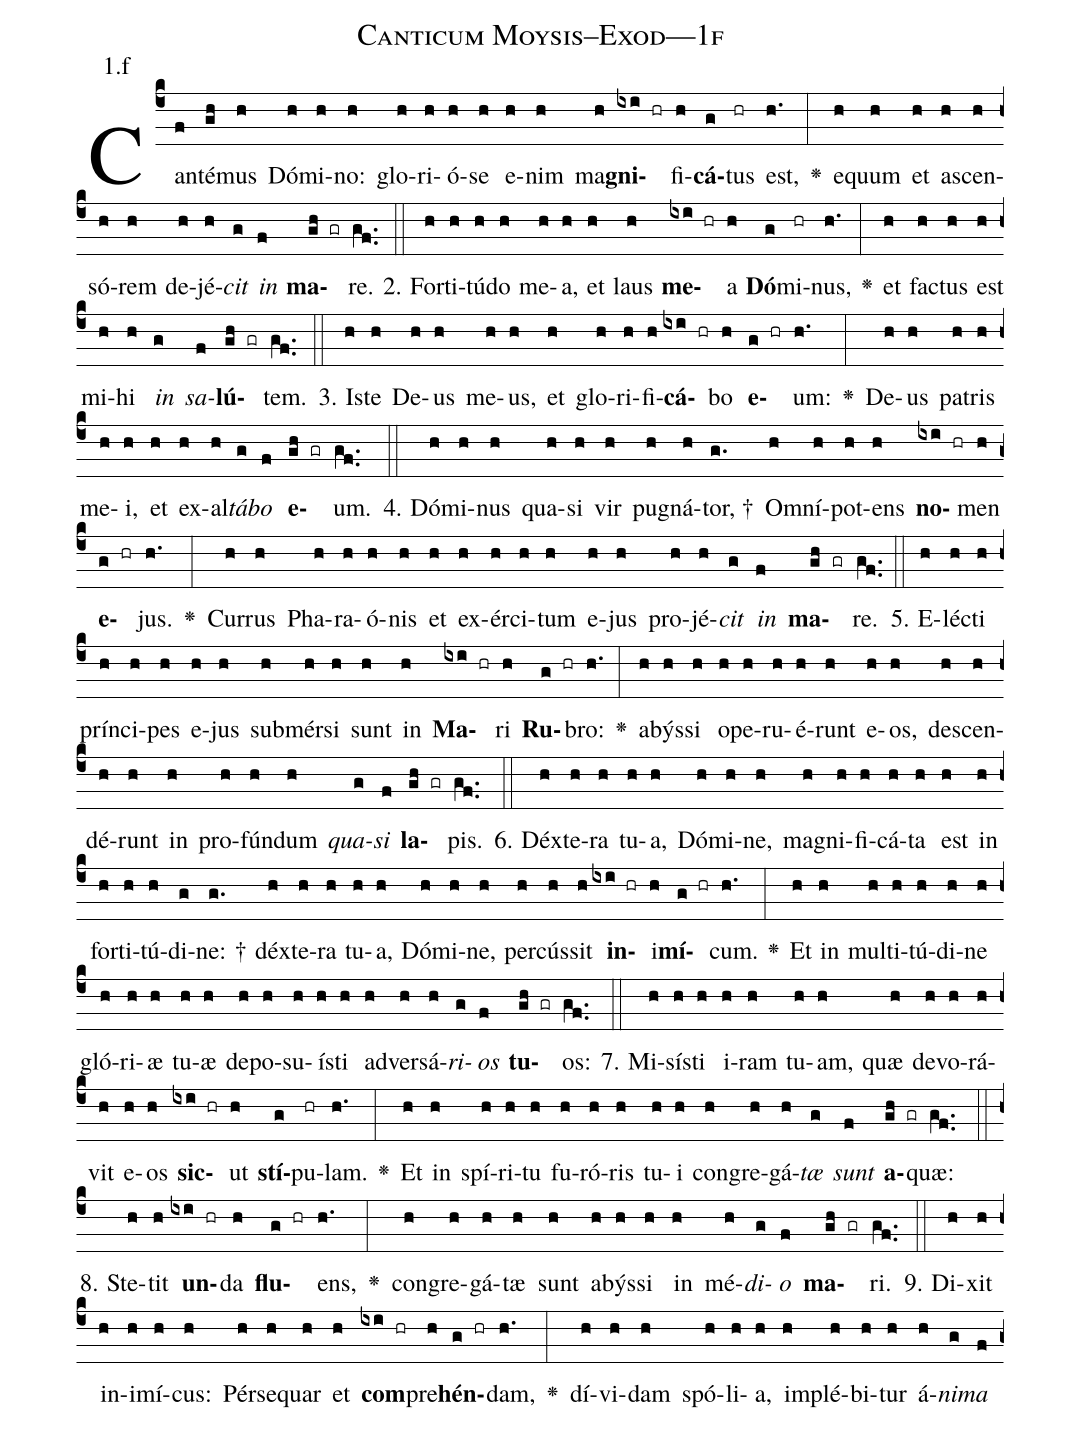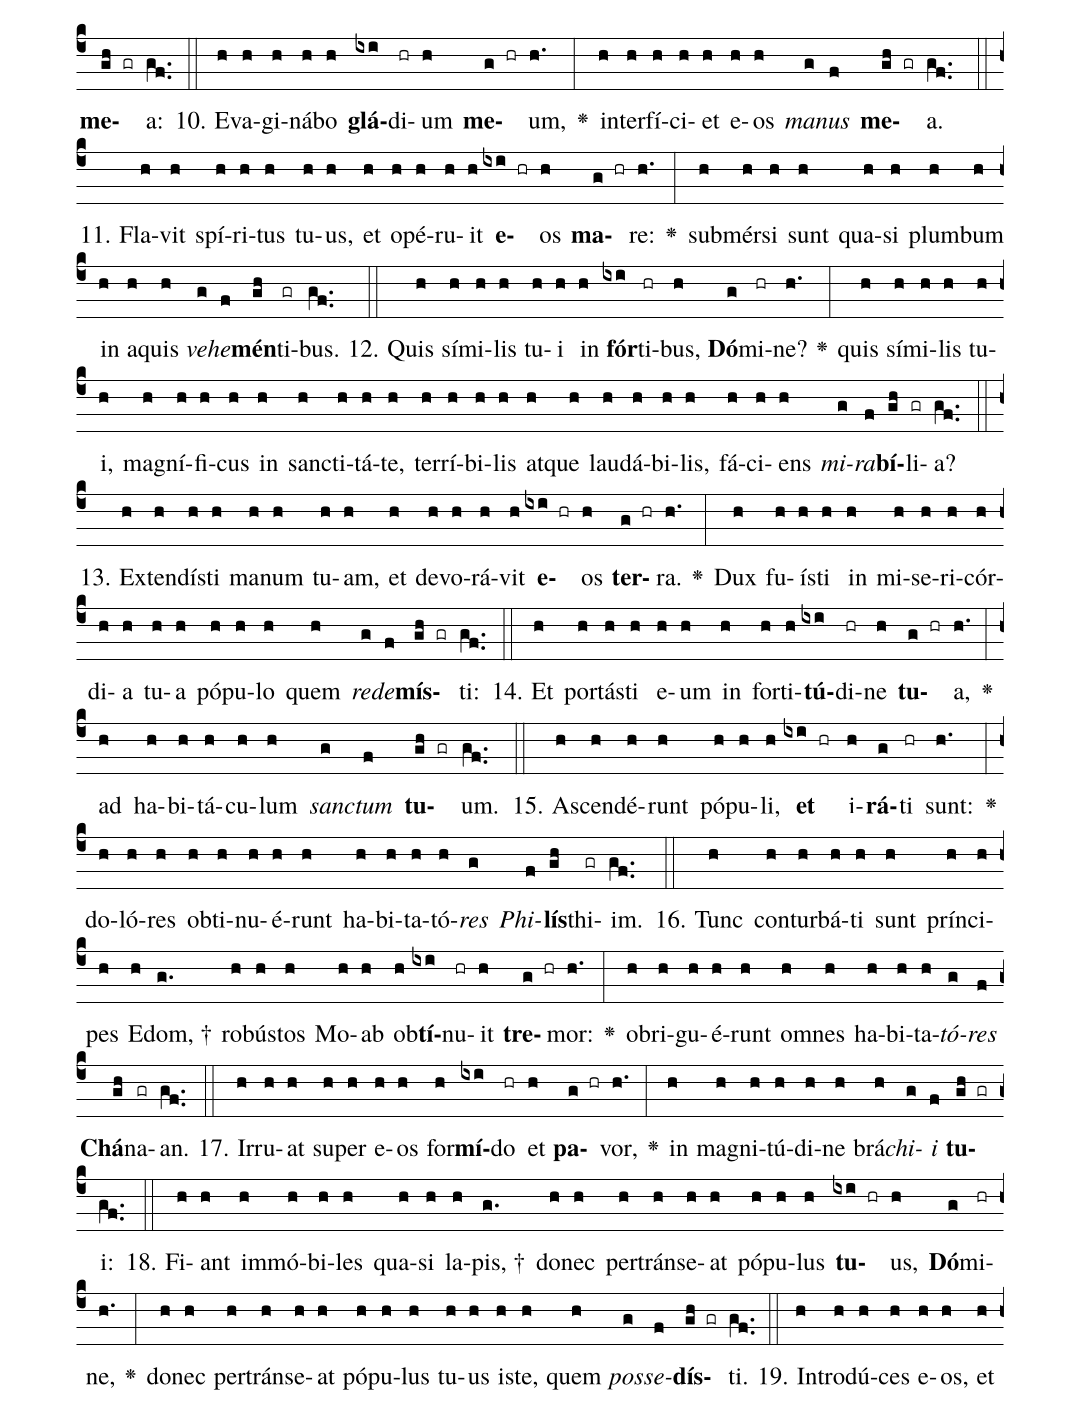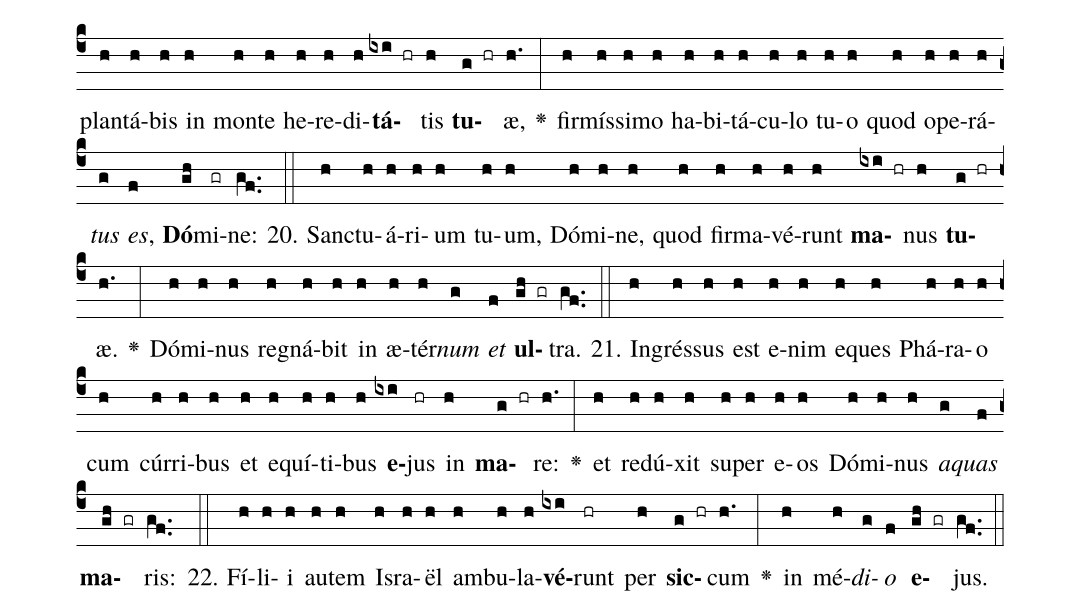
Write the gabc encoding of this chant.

name: Canticum Moysis--Exod---1f;
annotation: 1.f;
%%
(c4)Can(f)té(gh)mus(h) Dó(h)mi(h)no:(h) glo(h)ri(h)ó(h)se(h) e(h)nim(h) ma(h)<b>gni</b>(ixi hr)fi(h)<b>cá</b>(g)tus(hr) est,(h.) <v>\greheightstar</v>(:) e(h)quum(h) et(h) a(h)scen(h)só(h)rem(h) de(h)jé(h)<i>cit</i>(g) <i>in</i>(f) <b>ma</b>(gh gr)re.(gf..) (::)
2. For(h)ti(h)tú(h)do(h) me(h)a,(h) et(h) laus(h) <b>me</b>(ixi hr)a(h) <b>Dó</b>(g)mi(hr)nus,(h.) <v>\greheightstar</v>(:) et(h) fac(h)tus(h) est(h) mi(h)hi(h) <i>in</i>(g) <i>sa</i>(f)<b>lú</b>(gh gr)tem.(gf..) (::)
3. Is(h)te(h) De(h)us(h) me(h)us,(h) et(h) glo(h)ri(h)fi(h)<b>cá</b>(ixi hr)bo(h) <b>e</b>(g hr)um:(h.) <v>\greheightstar</v>(:) De(h)us(h) pa(h)tris(h) me(h)i,(h) et(h) ex(h)al(h)<i>tá</i>(g)<i>bo</i>(f) <b>e</b>(gh gr)um.(gf..) (::)
4. Dó(h)mi(h)nus(h) qua(h)si(h) vir(h) pu(h)gná(h)tor, †(g.) Om(h)ní(h)pot(h)ens(h) <b>no</b>(ixi hr)men(h) <b>e</b>(g hr)jus.(h.) <v>\greheightstar</v>(:) Cur(h)rus(h) Pha(h)ra(h)ó(h)nis(h) et(h) ex(h)ér(h)ci(h)tum(h) e(h)jus(h) pro(h)jé(h)<i>cit</i>(g) <i>in</i>(f) <b>ma</b>(gh gr)re.(gf..) (::)
5. E(h)léc(h)ti(h) prín(h)ci(h)pes(h) e(h)jus(h) sub(h)mér(h)si(h) sunt(h) in(h) <b>Ma</b>(ixi hr)ri(h) <b>Ru</b>(g hr)bro:(h.) <v>\greheightstar</v>(:) a(h)býs(h)si(h) o(h)pe(h)ru(h)é(h)runt(h) e(h)os,(h) de(h)scen(h)dé(h)runt(h) in(h) pro(h)fún(h)dum(h) <i>qua</i>(g)<i>si</i>(f) <b>la</b>(gh gr)pis.(gf..) (::)
6. Déx(h)te(h)ra(h) tu(h)a,(h) Dó(h)mi(h)ne,(h) ma(h)gni(h)fi(h)cá(h)ta(h) est(h) in(h) for(h)ti(h)tú(h)di(g)ne: †(g.) déx(h)te(h)ra(h) tu(h)a,(h) Dó(h)mi(h)ne,(h) per(h)cús(h)sit(h) <b>in</b>(ixi hr)i(h)<b>mí</b>(g hr)cum.(h.) <v>\greheightstar</v>(:) Et(h) in(h) mul(h)ti(h)tú(h)di(h)ne(h) gló(h)ri(h)æ(h) tu(h)æ(h) de(h)po(h)su(h)ís(h)ti(h) ad(h)ver(h)sá(h)<i>ri</i>(g)<i>os</i>(f) <b>tu</b>(gh gr)os:(gf..) (::)
7. Mi(h)sís(h)ti(h) i(h)ram(h) tu(h)am,(h) quæ(h) de(h)vo(h)rá(h)vit(h) e(h)os(h) <b>sic</b>(ixi hr)ut(h) <b>stí</b>(g)pu(hr)lam.(h.) <v>\greheightstar</v>(:) Et(h) in(h) spí(h)ri(h)tu(h) fu(h)ró(h)ris(h) tu(h)i(h) con(h)gre(h)gá(h)<i>tæ</i>(g) <i>sunt</i>(f) <b>a</b>(gh gr)quæ:(gf..) (::)
8. Ste(h)tit(h) <b>un</b>(ixi hr)da(h) <b>flu</b>(g hr)ens,(h.) <v>\greheightstar</v>(:) con(h)gre(h)gá(h)tæ(h) sunt(h) a(h)býs(h)si(h) in(h) mé(h)<i>di</i>(g)<i>o</i>(f) <b>ma</b>(gh gr)ri.(gf..) (::)
9. Di(h)xit(h) in(h)i(h)mí(h)cus:(h) Pér(h)se(h)quar(h) et(h) <b>com</b>(ixi hr)pre(h)<b>hén</b>(g hr)dam,(h.) <v>\greheightstar</v>(:) dí(h)vi(h)dam(h) spó(h)li(h)a,(h) im(h)plé(h)bi(h)tur(h) á(h)<i>ni</i>(g)<i>ma</i>(f) <b>me</b>(gh gr)a:(gf..) (::)
10. E(h)va(h)gi(h)ná(h)bo(h) <b>glá</b>(ixi)di(hr)um(h) <b>me</b>(g hr)um,(h.) <v>\greheightstar</v>(:) in(h)ter(h)fí(h)ci(h)et(h) e(h)os(h) <i>ma</i>(g)<i>nus</i>(f) <b>me</b>(gh gr)a.(gf..) (::)
11. Fla(h)vit(h) spí(h)ri(h)tus(h) tu(h)us,(h) et(h) o(h)pé(h)ru(h)it(h) <b>e</b>(ixi hr)os(h) <b>ma</b>(g hr)re:(h.) <v>\greheightstar</v>(:) sub(h)mér(h)si(h) sunt(h) qua(h)si(h) plum(h)bum(h) in(h) a(h)quis(h) <i>ve</i>(g)<i>he</i>(f)<b>mén</b>(gh)ti(gr)bus.(gf..) (::)
12. Quis(h) sí(h)mi(h)lis(h) tu(h)i(h) in(h) <b>fór</b>(ixi)ti(hr)bus,(h) <b>Dó</b>(g)mi(hr)ne?(h.) <v>\greheightstar</v>(:) quis(h) sí(h)mi(h)lis(h) tu(h)i,(h) ma(h)gní(h)fi(h)cus(h) in(h) sanc(h)ti(h)tá(h)te,(h) ter(h)rí(h)bi(h)lis(h) at(h)que(h) lau(h)dá(h)bi(h)lis,(h) fá(h)ci(h)ens(h) <i>mi</i>(g)<i>ra</i>(f)<b>bí</b>(gh)li(gr)a?(gf..) (::)
13. Ex(h)ten(h)dís(h)ti(h) ma(h)num(h) tu(h)am,(h) et(h) de(h)vo(h)rá(h)vit(h) <b>e</b>(ixi hr)os(h) <b>ter</b>(g hr)ra.(h.) <v>\greheightstar</v>(:) Dux(h) fu(h)ís(h)ti(h) in(h) mi(h)se(h)ri(h)cór(h)di(h)a(h) tu(h)a(h) pó(h)pu(h)lo(h) quem(h) <i>red</i>(g)<i>e</i>(f)<b>mís</b>(gh gr)ti:(gf..) (::)
14. Et(h) por(h)tás(h)ti(h) e(h)um(h) in(h) for(h)ti(h)<b>tú</b>(ixi)di(hr)ne(h) <b>tu</b>(g hr)a,(h.) <v>\greheightstar</v>(:) ad(h) ha(h)bi(h)tá(h)cu(h)lum(h) <i>sanc</i>(g)<i>tum</i>(f) <b>tu</b>(gh gr)um.(gf..) (::)
15. A(h)scen(h)dé(h)runt(h) pó(h)pu(h)li,(h) <b>et</b>(ixi hr) i(h)<b>rá</b>(g)ti(hr) sunt:(h.) <v>\greheightstar</v>(:) do(h)ló(h)res(h) ob(h)ti(h)nu(h)é(h)runt(h) ha(h)bi(h)ta(h)tó(h)<i>res</i>(g) <i>Phi</i>(f)<b>lís</b>(gh)thi(gr)im.(gf..) (::)
16. Tunc(h) con(h)tur(h)bá(h)ti(h) sunt(h) prín(h)ci(h)pes(h) E(h)dom, †(g.) ro(h)bús(h)tos(h) Mo(h)ab(h) ob(h)<b>tí</b>(ixi)nu(hr)it(h) <b>tre</b>(g hr)mor:(h.) <v>\greheightstar</v>(:) ob(h)ri(h)gu(h)é(h)runt(h) om(h)nes(h) ha(h)bi(h)ta(h)<i>tó</i>(g)<i>res</i>(f) <b>Chá</b>(gh)na(gr)an.(gf..) (::)
17. Ir(h)ru(h)at(h) su(h)per(h) e(h)os(h) for(h)<b>mí</b>(ixi)do(hr) et(h) <b>pa</b>(g hr)vor,(h.) <v>\greheightstar</v>(:) in(h) ma(h)gni(h)tú(h)di(h)ne(h) brá(h)<i>chi</i>(g)<i>i</i>(f) <b>tu</b>(gh gr)i:(gf..) (::)
18. Fi(h)ant(h) im(h)mó(h)bi(h)les(h) qua(h)si(h) la(h)pis, †(g.) do(h)nec(h) per(h)tráns(h)e(h)at(h) pó(h)pu(h)lus(h) <b>tu</b>(ixi hr)us,(h) <b>Dó</b>(g)mi(hr)ne,(h.) <v>\greheightstar</v>(:) do(h)nec(h) per(h)tráns(h)e(h)at(h) pó(h)pu(h)lus(h) tu(h)us(h) is(h)te,(h) quem(h) <i>pos</i>(g)<i>se</i>(f)<b>dís</b>(gh gr)ti.(gf..) (::)
19. In(h)tro(h)dú(h)ces(h) e(h)os,(h) et(h) plan(h)tá(h)bis(h) in(h) mon(h)te(h) he(h)re(h)di(h)<b>tá</b>(ixi hr)tis(h) <b>tu</b>(g hr)æ,(h.) <v>\greheightstar</v>(:) fir(h)mís(h)si(h)mo(h) ha(h)bi(h)tá(h)cu(h)lo(h) tu(h)o(h) quod(h) o(h)pe(h)rá(h)<i>tus</i>(g) <i>es</i>,(f) <b>Dó</b>(gh)mi(gr)ne:(gf..) (::)
20. Sanc(h)tu(h)á(h)ri(h)um(h) tu(h)um,(h) Dó(h)mi(h)ne,(h) quod(h) fir(h)ma(h)vé(h)runt(h) <b>ma</b>(ixi hr)nus(h) <b>tu</b>(g hr)æ.(h.) <v>\greheightstar</v>(:) Dó(h)mi(h)nus(h) re(h)gná(h)bit(h) in(h) æ(h)tér(h)<i>num</i>(g) <i>et</i>(f) <b>ul</b>(gh gr)tra.(gf..) (::)
21. In(h)grés(h)sus(h) est(h) e(h)nim(h) e(h)ques(h) Phá(h)ra(h)o(h) cum(h) cúr(h)ri(h)bus(h) et(h) e(h)quí(h)ti(h)bus(h) <b>e</b>(ixi)jus(hr) in(h) <b>ma</b>(g hr)re:(h.) <v>\greheightstar</v>(:) et(h) re(h)dú(h)xit(h) su(h)per(h) e(h)os(h) Dó(h)mi(h)nus(h) <i>a</i>(g)<i>quas</i>(f) <b>ma</b>(gh gr)ris:(gf..) (::)
22. Fí(h)li(h)i(h) au(h)tem(h) Is(h)ra(h)ël(h) am(h)bu(h)la(h)<b>vé</b>(ixi)runt(hr) per(h) <b>sic</b>(g hr)cum(h.) <v>\greheightstar</v>(:) in(h) mé(h)<i>di</i>(g)<i>o</i>(f) <b>e</b>(gh gr)jus.(gf..) (::)
